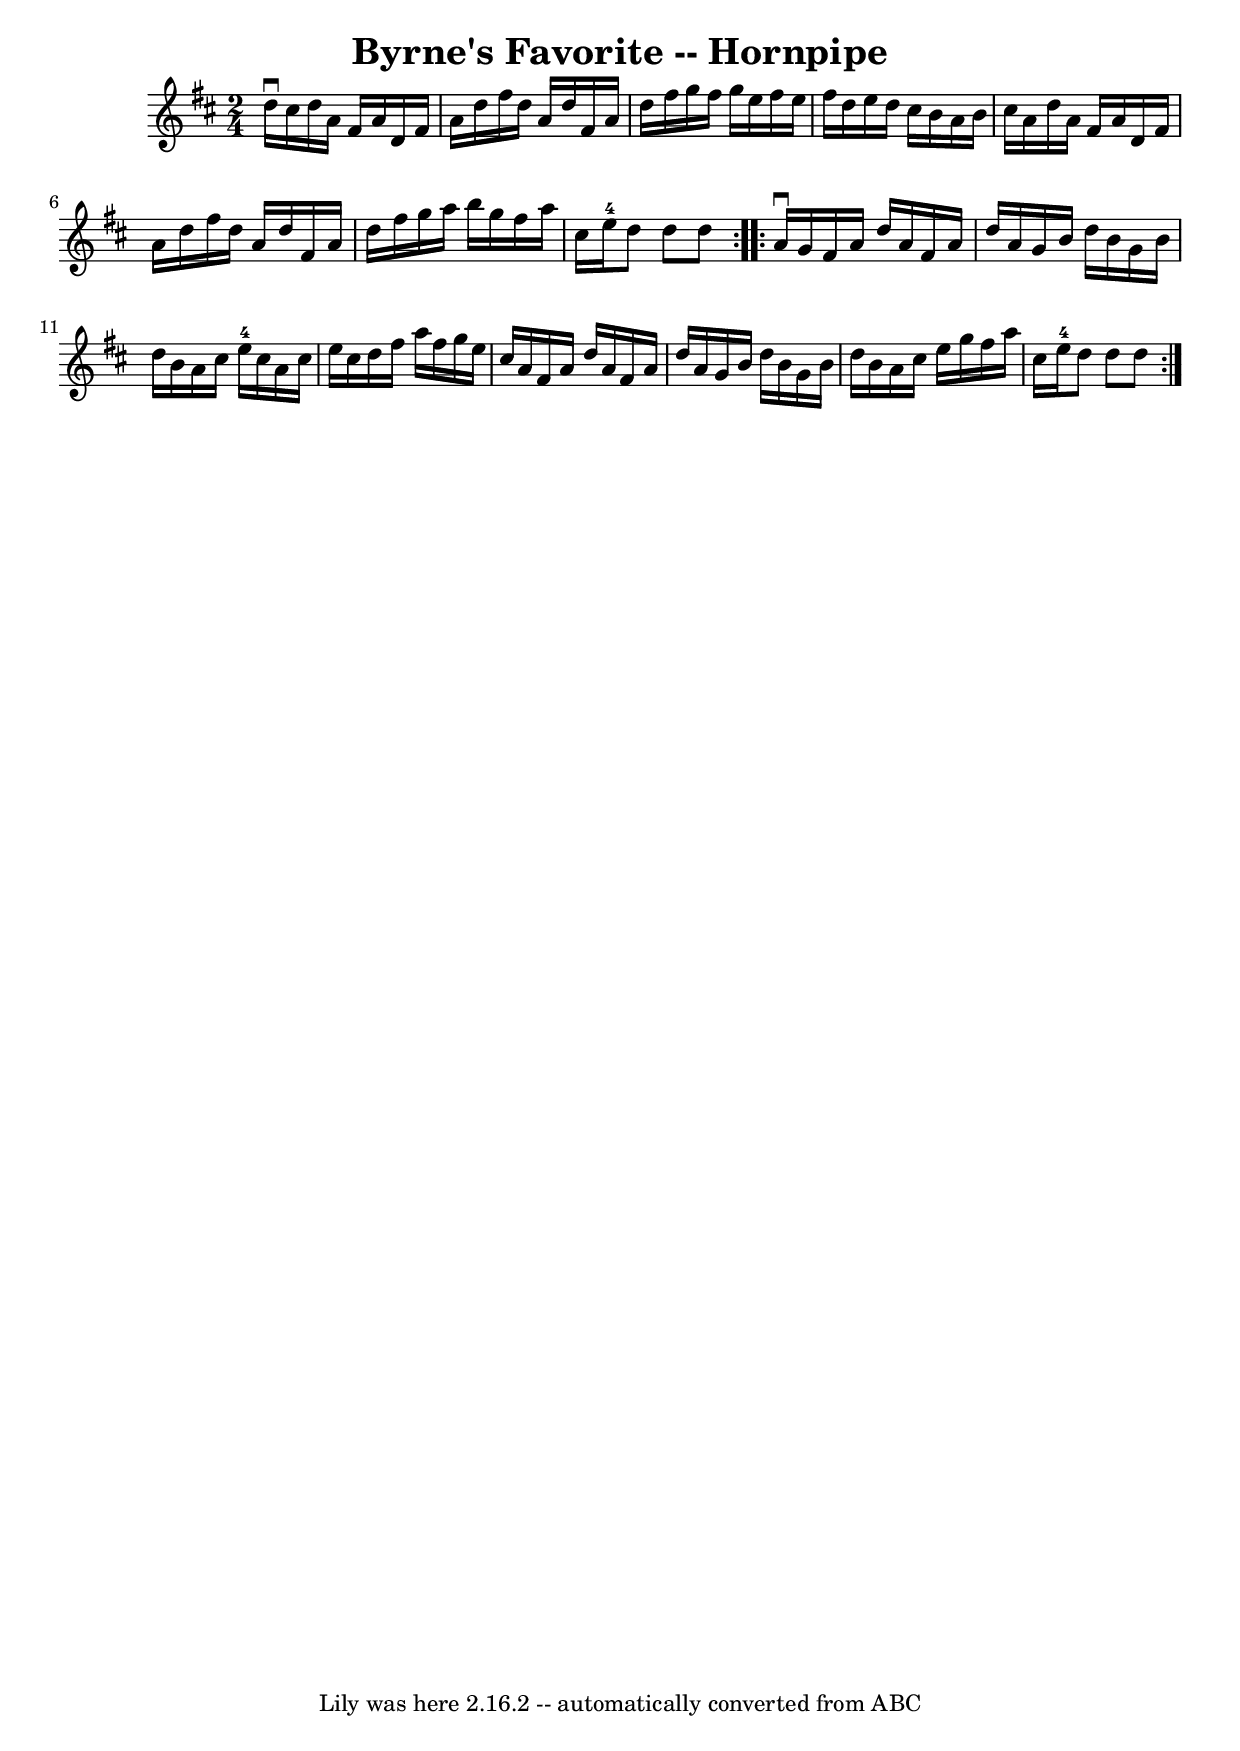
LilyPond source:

\version "2.7.40"
\include "Mammoth.ily"
\header {
	%% book = "Cole's 1000 Fiddle Tunes"
	crossRefNumber = "1"
	footnotes = ""
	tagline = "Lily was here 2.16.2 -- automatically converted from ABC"
	title = "Byrne's Favorite -- Hornpipe"
}
voicedefault =  {


\repeat volta 2 {
\time 2/4 
\key d \major d''16^\downbow cis''16  |
 d''16 a'16   
 fis'16 a'16 d'16 fis'16 a'16 d''16  |
 fis''16 d''16 
 a'16 d''16 fis'16 a'16 d''16 fis''16  |
 g''16    
fis''16 g''16 e''16 fis''16 e''16 fis''16 d''16  |
   
e''16 d''16 cis''16 b'16 a'16 b'16 cis''16 a'16  |
  
 d''16 a'16 fis'16 a'16 d'16 fis'16 a'16 d''16  |
 
 fis''16 d''16 a'16 d''16 fis'16 a'16 d''16 fis''16  
|
 g''16 a''16 b''16 g''16 fis''16 a''16 cis''16    
e''16-4 |
 d''8 d''8 d''8  }     \repeat volta 2 { a'16 
^\downbow g'16  |
 fis'16 a'16 d''16 a'16 fis'16 a'16  
 d''16 a'16  |
 g'16 b'16 d''16 b'16 g'16 b'16    
d''16 b'16  |
 a'16 cis''16 e''16-4 cis''16 a'16    
cis''16 e''16 cis''16  |
 d''16 fis''16 a''16 fis''16    
g''16 e''16 cis''16 a'16  |
 fis'16 a'16 d''16 a'16 
 fis'16 a'16 d''16 a'16  |
 g'16 b'16 d''16 b'16    
g'16 b'16 d''16 b'16  |
 a'16 cis''16 e''16 g''16    
fis''16 a''16 cis''16 e''16-4 |
 d''8 d''8 d''8  }   
}

\score{
    <<

	\context Staff="default"
	{
	    \voicedefault 
	}

    >>
	\layout {
	}
	\midi {}
}
